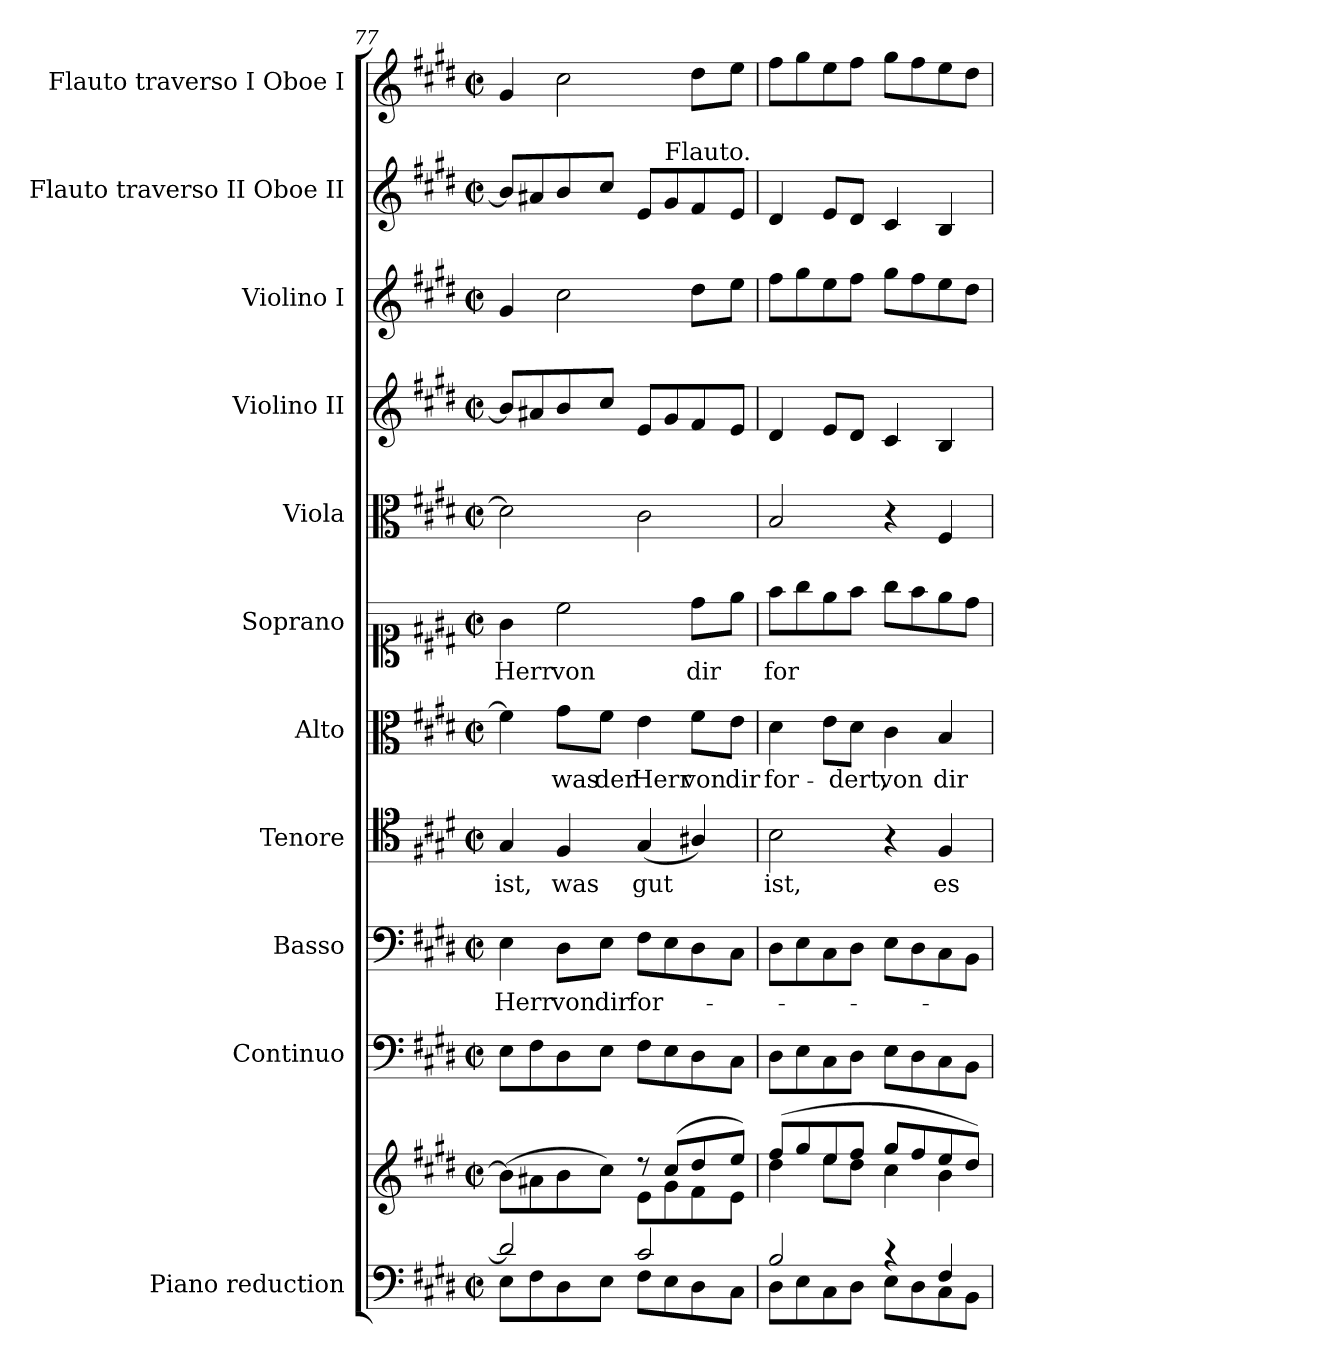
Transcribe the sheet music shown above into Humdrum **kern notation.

**kern	**kern	**kern	**kern	**text	**kern	**text	**kern	**text	**kern	**text	**kern	**kern	**kern	**kern	**kern
*part11	*part11	*part10	*part9	*part9	*part8	*part8	*part7	*part7	*part6	*part6	*part5	*part4	*part3	*part2	*part1
*staff12	*staff11	*staff10	*staff9	*staff9	*staff8	*staff8	*staff7	*staff7	*staff6	*staff6	*staff5	*staff4	*staff3	*staff2	*staff1
*I"Piano reduction	*	*I"Continuo	*I"Basso	*	*I"Tenore	*	*I"Alto	*	*I"Soprano	*	*I"Viola	*I"Violino II	*I"Violino I	*I"Flauto traverso II Oboe II	*I"Flauto traverso I Oboe I
*I'Pno	*	*	*	*	*	*	*	*	*	*	*	*	*	*I'Ob	*I'Ob
*clefF4	*clefG2	*clefF4	*clefF4	*	*clefC4	*	*clefC3	*	*clefC1	*	*clefC3	*clefG2	*clefG2	*clefG2	*clefG2
*k[f#c#g#d#]	*k[f#c#g#d#]	*k[f#c#g#d#]	*k[f#c#g#d#]	*	*k[f#c#g#d#]	*	*k[f#c#g#d#]	*	*k[f#c#g#d#]	*	*k[f#c#g#d#]	*k[f#c#g#d#]	*k[f#c#g#d#]	*k[f#c#g#d#]	*k[f#c#g#d#]
*M2/2	*M2/2	*M2/2	*M2/2	*	*M2/2	*	*M2/2	*	*M2/2	*	*M2/2	*M2/2	*M2/2	*M2/2	*M2/2
*met(c|)	*met(c|)	*met(c|)	*met(c|)	*	*met(c|)	*	*met(c|)	*	*met(c|)	*	*met(c|)	*met(c|)	*met(c|)	*met(c|)	*met(c|)
=77	=77	=77	=77	=77	=77	=77	=77	=77	=77	=77	=77	=77	=77	=77	=77
*^	*^	*	*	*	*	*	*	*	*	*	*	*	*	*	*
!	!	!	!	!	!	!LO:LY:b	!	!LO:LY:b	!	!	!	!LO:LY:b	!	!	!	!	!
2d#/]	8E\L	(8b\L]	2ryy	8E\L	4E\	Herr	4G#/	ist,	4f#\]	.	4g#\	Herr	2d#\]	8b/L]	4g#/	8b/L]	4g#/
.	8F#\	8a#X\	.	8F#\	.	.	.	.	.	.	.	.	.	8a#X/	.	8a#X/	.
!	!	!	!	!	!	!LO:LY:b	!	!LO:LY:b	!	!LO:LY:b	!	!LO:LY:b	!	!	!	!	!
.	8D#\	8b\	.	8D#\	8D#\L	von	4F#/	was	8g#\L	was	2cc#\	von	.	8b/	2cc#\	8b/	2cc#\
!	!	!	!	!	!	!LO:LY:b	!	!	!	!LO:LY:b	!	!	!	!	!	!	!
.	8E\J	8cc#\J)	.	8E\J	8E\J	dir	.	.	8f#\J	der	.	.	.	8cc#/J	.	8cc#/J	.
!	!	!	!	!	!	!LO:LY:b	!	!LO:LY:b	!	!LO:LY:b	!	!	!	!	!	!	!
2c#/	8F#\L	8r	8e\L	8F#\L	8F#\L	for-	(4G#/	gut	4e\	Herr	.	.	2c#\	8e/L	.	8e/L	.
!	!	!	!	!	!	!	!	!	!	!	!	!	!	!	!	!LO:TX:a:t=Flauto.	!
.	8E\	(8cc#/L	8g#\	8E\	8E\	.	.	.	.	.	.	.	.	8g#/	.	8g#/	.
!	!	!	!	!	!	!	!	!	!	!LO:LY:b	!	!LO:LY:b	!	!	!	!	!
.	8D#\	8dd#/	8f#\	8D#\	8D#\	.	4A#X/)	.	8f#\L	von	8dd#\L	dir	.	8f#/	8dd#\L	8f#/	8dd#\L
!	!	!	!	!	!	!	!	!	!	!LO:LY:b	!	!	!	!	!	!	!
.	8C#\J	8ee/J)	8e\J	8C#\J	8C#\J	.	.	.	8e\J	dir	8ee\J	.	.	8e/J	8ee\J	8e/J	8ee\J
=78	=78	=78	=78	=78	=78	=78	=78	=78	=78	=78	=78	=78	=78	=78	=78	=78	=78
!	!	!	!	!	!	!	!	!LO:LY:b	!	!LO:LY:b	!	!LO:LY:b	!	!	!	!	!
2B/	8D#\L	(8ff#/L	4dd#\	8D#\L	8D#\L	.	2B\	ist,	4d#\	for-	8ff#\L	for	2B/	4d#/	8ff#\L	4d#/	8ff#\L
.	8E\	8gg#/	.	8E\	8E\	.	.	.	.	.	8gg#\	.	.	.	8gg#\	.	8gg#\
.	8C#\	8ee/	8ee\L	8C#\	8C#\	.	.	.	8e\L	.	8ee\	.	.	8e/L	8ee\	8e/L	8ee\
!	!	!	!	!	!	!	!	!	!	!LO:LY:b	!	!	!	!	!	!	!
.	8D#\J	8ff#/J	8dd#\J	8D#\J	8D#\J	.	.	.	8d#\J	-dert,	8ff#\J	.	.	8d#/J	8ff#\J	8d#/J	8ff#\J
!	!	!	!	!	!	!	!	!	!	!LO:LY:b	!	!	!	!	!	!	!
4r	8E\L	8gg#/L	4cc#\	8E\L	8E\L	.	4r	.	4c#\	von	8gg#\L	.	4r	4c#/	8gg#\L	4c#/	8gg#\L
.	8D#\	8ff#/	.	8D#\	8D#\	.	.	.	.	.	8ff#\	.	.	.	8ff#\	.	8ff#\
!	!	!	!	!	!	!	!	!LO:LY:b	!	!LO:LY:b	!	!	!	!	!	!	!
4F#/	8C#\	8ee/	4b\	8C#\	8C#\	.	4F#/	es	4B/	dir	8ee\	.	4F#/	4B/	8ee\	4B/	8ee\
.	8BB\J	8dd#/J)	.	8BB\J	8BB\J	.	.	.	.	.	8dd#\J	.	.	.	8dd#\J	.	8dd#\J
*v	*v	*	*	*	*	*	*	*	*	*	*	*	*	*	*	*	*
*	*v	*v	*	*	*	*	*	*	*	*	*	*	*	*	*	*
=	=	=	=	=	=	=	=	=	=	=	=	=	=	=	=
*-	*-	*-	*-	*-	*-	*-	*-	*-	*-	*-	*-	*-	*-	*-	*-
